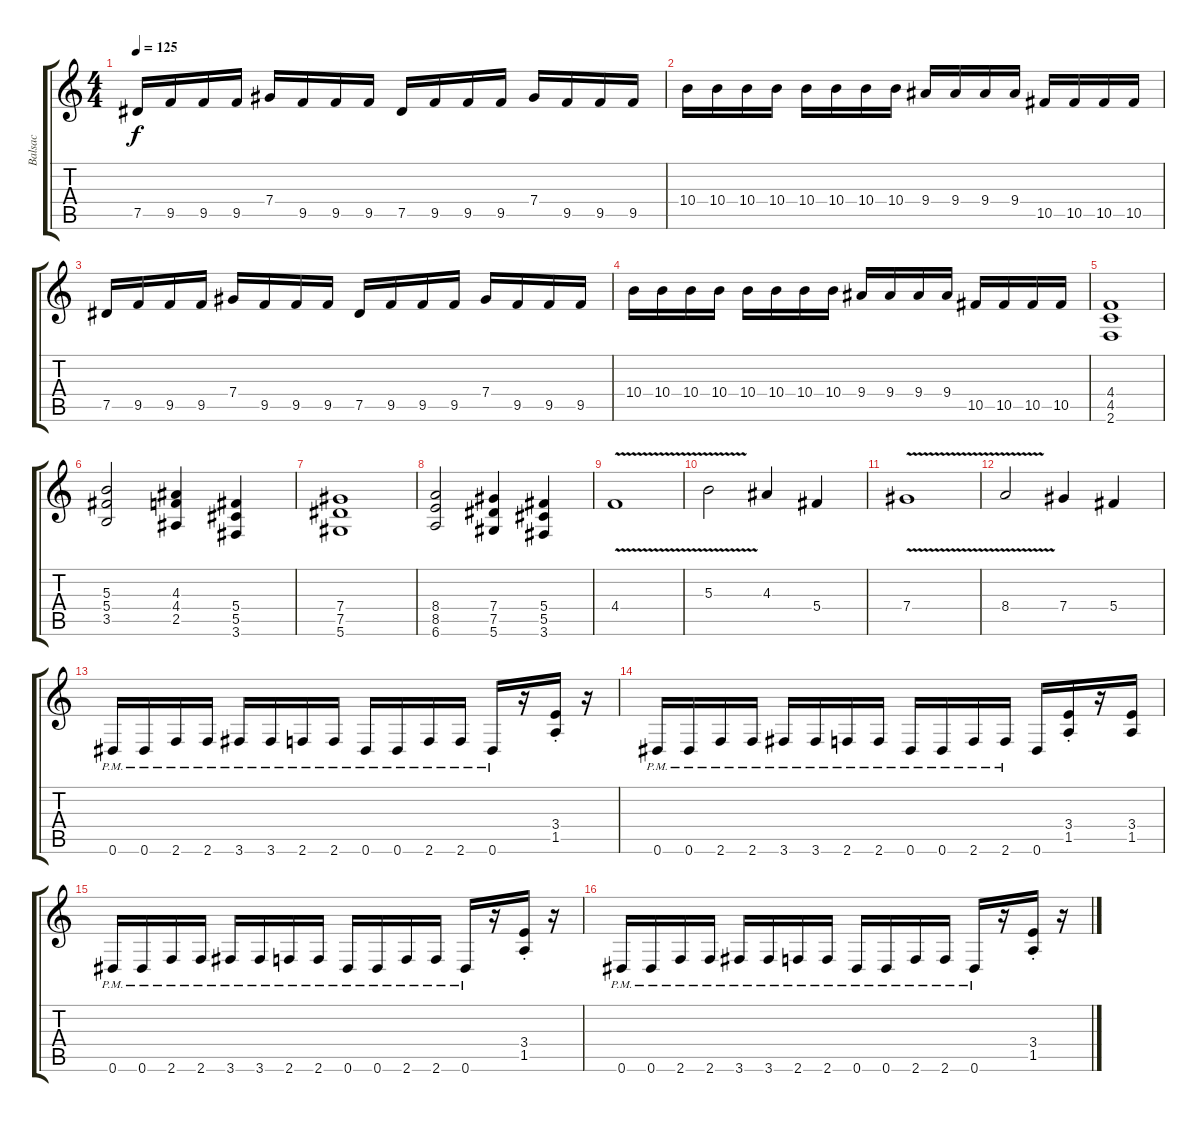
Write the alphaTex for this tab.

\track ("Balsac" "Balsac") {instrument distortionguitar}
\staff {score tabs}
\tuning (Eb4 Bb3 Gb3 Db3 Ab2 Eb2) {hide}
\ts (4 4)
\tempo 125
\clef g2
\ks c
7.5.16{dy f} 9.5.16 9.5.16 9.5.16 7.4.16 9.5.16 9.5.16 9.5.16 7.5.16 9.5.16 9.5.16 9.5.16 7.4.16 9.5.16 9.5.16 9.5.16 |
10.4.16 10.4.16 10.4.16 10.4.16 10.4.16 10.4.16 10.4.16 10.4.16 9.4.16 9.4.16 9.4.16 9.4.16 10.5.16 10.5.16 10.5.16 10.5.16 |
7.5.16 9.5.16 9.5.16 9.5.16 7.4.16 9.5.16 9.5.16 9.5.16 7.5.16 9.5.16 9.5.16 9.5.16 7.4.16 9.5.16 9.5.16 9.5.16 |
10.4.16 10.4.16 10.4.16 10.4.16 10.4.16 10.4.16 10.4.16 10.4.16 9.4.16 9.4.16 9.4.16 9.4.16 10.5.16 10.5.16 10.5.16 10.5.16 |
(4.4 4.5 2.6).1 |
(5.3 5.4 3.5).2 (4.3 4.4 2.5).4 (5.4 5.5 3.6).4 |
(7.4 7.5 5.6).1 |
(8.4 8.5 6.6).2 (7.4 7.5 5.6).4 (5.4 5.5 3.6).4 |
4.4{v}.1 |
5.3{v}.2 4.3.4 5.4.4 |
7.4{v}.1 |
8.4{v}.2 7.4.4 5.4.4 |
0.6{pm}.16 0.6{pm}.16 2.6{pm}.16 2.6{pm}.16 3.6{pm}.16 3.6{pm}.16 2.6{pm}.16 2.6{pm}.16 0.6{pm}.16 0.6{pm}.16 2.6{pm}.16 2.6{pm}.16 0.6{pm}.16 r.16 (3.4{st} 1.5{st}).16 r.16 |
0.6{pm}.16 0.6{pm}.16 2.6{pm}.16 2.6{pm}.16 3.6{pm}.16 3.6{pm}.16 2.6{pm}.16 2.6{pm}.16 0.6{pm}.16 0.6{pm}.16 2.6{pm}.16 2.6{pm}.16 0.6.16 (3.4{st} 1.5).16 r.16 (3.4 1.5).16 |
0.6{pm}.16 0.6{pm}.16 2.6{pm}.16 2.6{pm}.16 3.6{pm}.16 3.6{pm}.16 2.6{pm}.16 2.6{pm}.16 0.6{pm}.16 0.6{pm}.16 2.6{pm}.16 2.6{pm}.16 0.6{pm}.16 r.16 (3.4{st} 1.5{st}).16 r.16 |
0.6{pm}.16 0.6{pm}.16 2.6{pm}.16 2.6{pm}.16 3.6{pm}.16 3.6{pm}.16 2.6{pm}.16 2.6{pm}.16 0.6{pm}.16 0.6{pm}.16 2.6{pm}.16 2.6{pm}.16 0.6{pm}.16 r.16 (3.4{st} 1.5{st}).16 r.16
